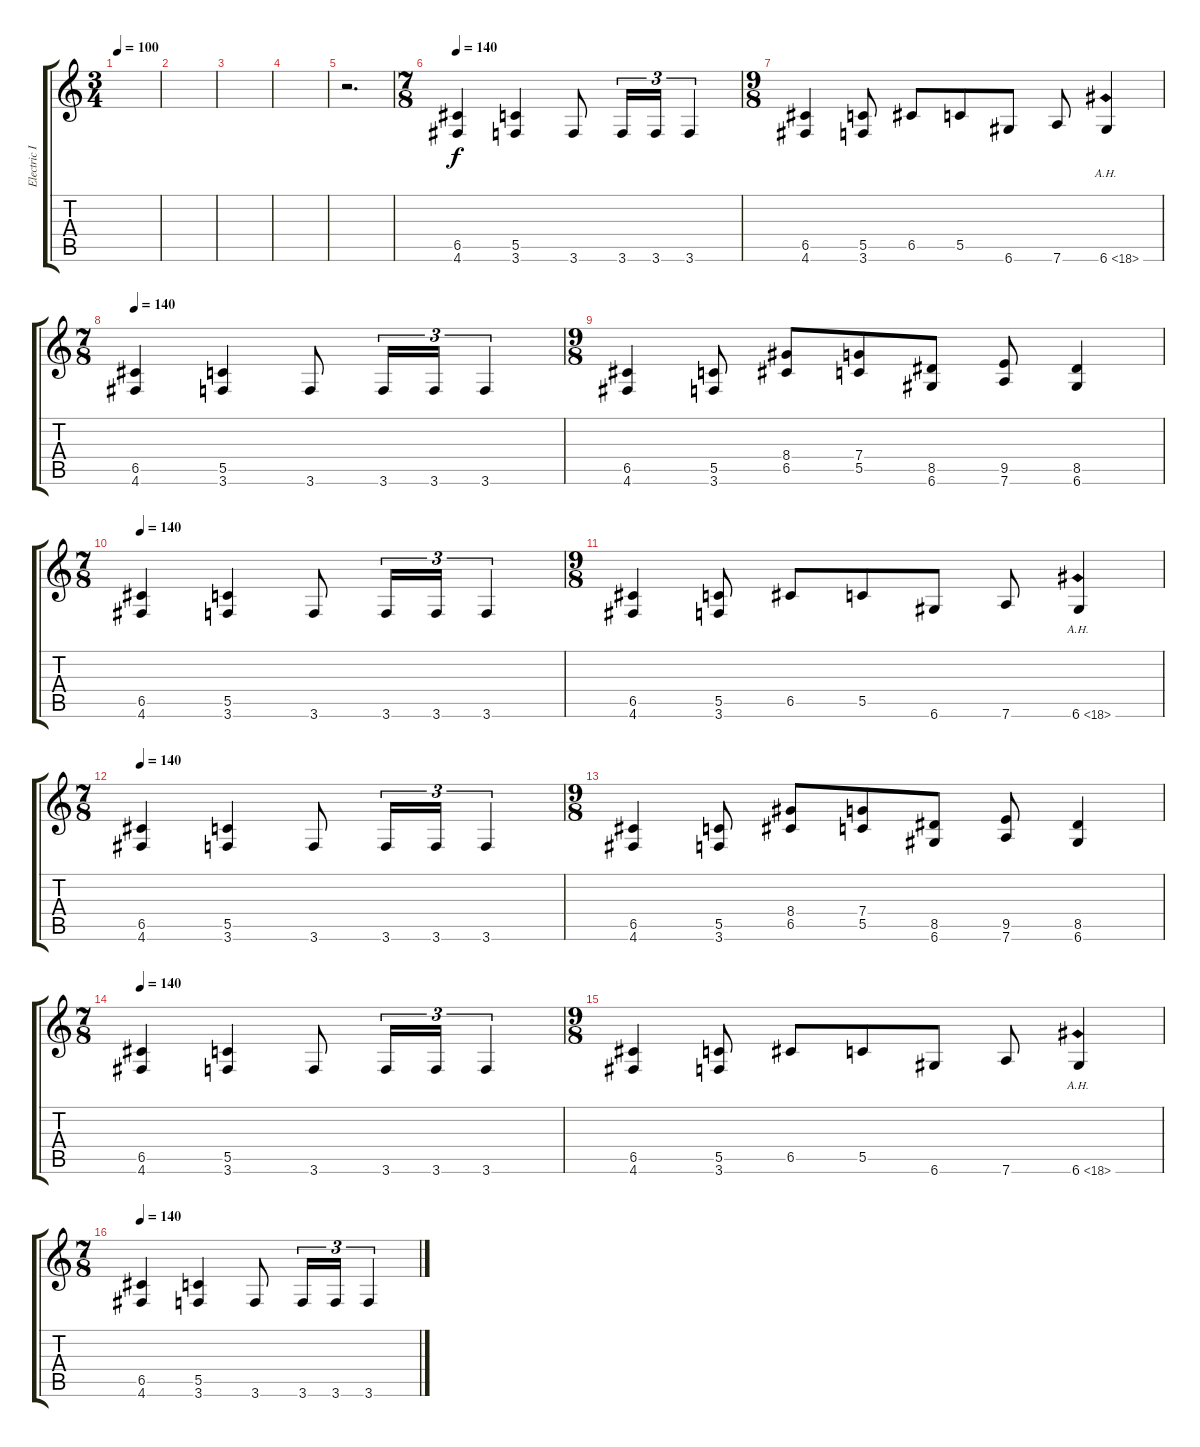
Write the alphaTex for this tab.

\track ("Electric I" "Electric I") {instrument distortionguitar}
\staff {score tabs}
\tuning (D4 A3 F3 C3 G2 D2) {hide}
\ts (3 4)
\tempo 100
\clef g2
\ks c
|
|
|
|
r.2{d} |
\ts (7 8)
\tempo 140
(6.5 4.6).4 (5.5 3.6).4 3.6.8 3.6.16{tu (3 2)} 3.6.16{tu (3 2)} 3.6.4{tu (3 2)} |
\ts (9 8)
(6.5 4.6).4 (5.5 3.6).8 6.5.8 5.5.8 6.6.8 7.6.8 6.6{ah 12}.4 |
\ts (7 8)
\tempo 140
(6.5 4.6).4 (5.5 3.6).4 3.6.8 3.6.16{tu (3 2)} 3.6.16{tu (3 2)} 3.6.4{tu (3 2)} |
\ts (9 8)
(6.5 4.6).4 (5.5 3.6).8 (8.4 6.5).8 (7.4 5.5).8 (8.5 6.6).8 (9.5 7.6).8 (8.5 6.6).4 |
\ts (7 8)
\tempo 140
(6.5 4.6).4 (5.5 3.6).4 3.6.8 3.6.16{tu (3 2)} 3.6.16{tu (3 2)} 3.6.4{tu (3 2)} |
\ts (9 8)
(6.5 4.6).4 (5.5 3.6).8 6.5.8 5.5.8 6.6.8 7.6.8 6.6{ah 12}.4 |
\ts (7 8)
\tempo 140
(6.5 4.6).4 (5.5 3.6).4 3.6.8 3.6.16{tu (3 2)} 3.6.16{tu (3 2)} 3.6.4{tu (3 2)} |
\ts (9 8)
(6.5 4.6).4 (5.5 3.6).8 (8.4 6.5).8 (7.4 5.5).8 (8.5 6.6).8 (9.5 7.6).8 (8.5 6.6).4 |
\ts (7 8)
\tempo 140
(6.5 4.6).4 (5.5 3.6).4 3.6.8 3.6.16{tu (3 2)} 3.6.16{tu (3 2)} 3.6.4{tu (3 2)} |
\ts (9 8)
(6.5 4.6).4 (5.5 3.6).8 6.5.8 5.5.8 6.6.8 7.6.8 6.6{ah 12}.4 |
\ts (7 8)
\tempo 140
(6.5 4.6).4 (5.5 3.6).4 3.6.8 3.6.16{tu (3 2)} 3.6.16{tu (3 2)} 3.6.4{tu (3 2)}
